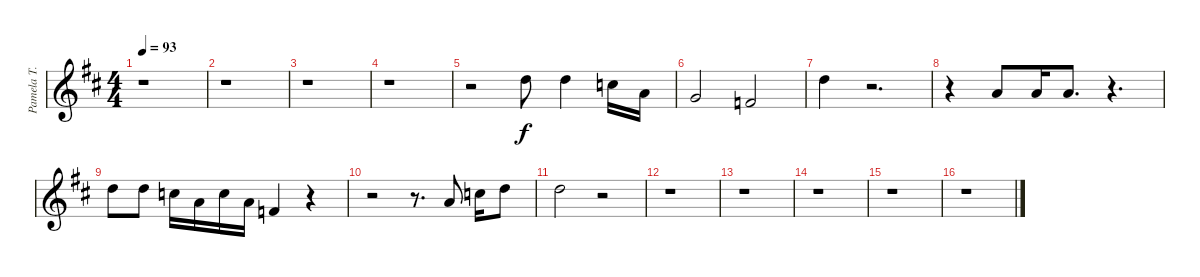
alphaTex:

\track ("Pamela T. Vincent Vocals" "Pamela T. ") {instrument piccolo}
\staff {score}
\tuning (E4 B3 G3 D3 A2 E2) {hide}
\ts (4 4)
\tempo 93
\clef g2
\ks bminor
r.1{dy f} |
r.1 |
r.1 |
r.1 |
r.2 10.1.8{volume 12 instrument piccolo} 10.1.4 8.1.16 10.2.16 |
8.2.2{volume 8 instrument piccolo} 6.2.2 |
10.1.4 r.2{d} |
r.4 10.2.8{volume 6 instrument piccolo} 10.2.16 10.2.8{d} r.4{d} |
10.1.8 10.1.8 8.1.16 10.2.16 8.1.16 10.2.16 10.3.4 r.4 |
r.2 r.8{d} 10.2.8 8.1.16 10.1.8 |
10.1.2 r.2 |
r.1 |
r.1 |
r.1 |
r.1 |
r.1
